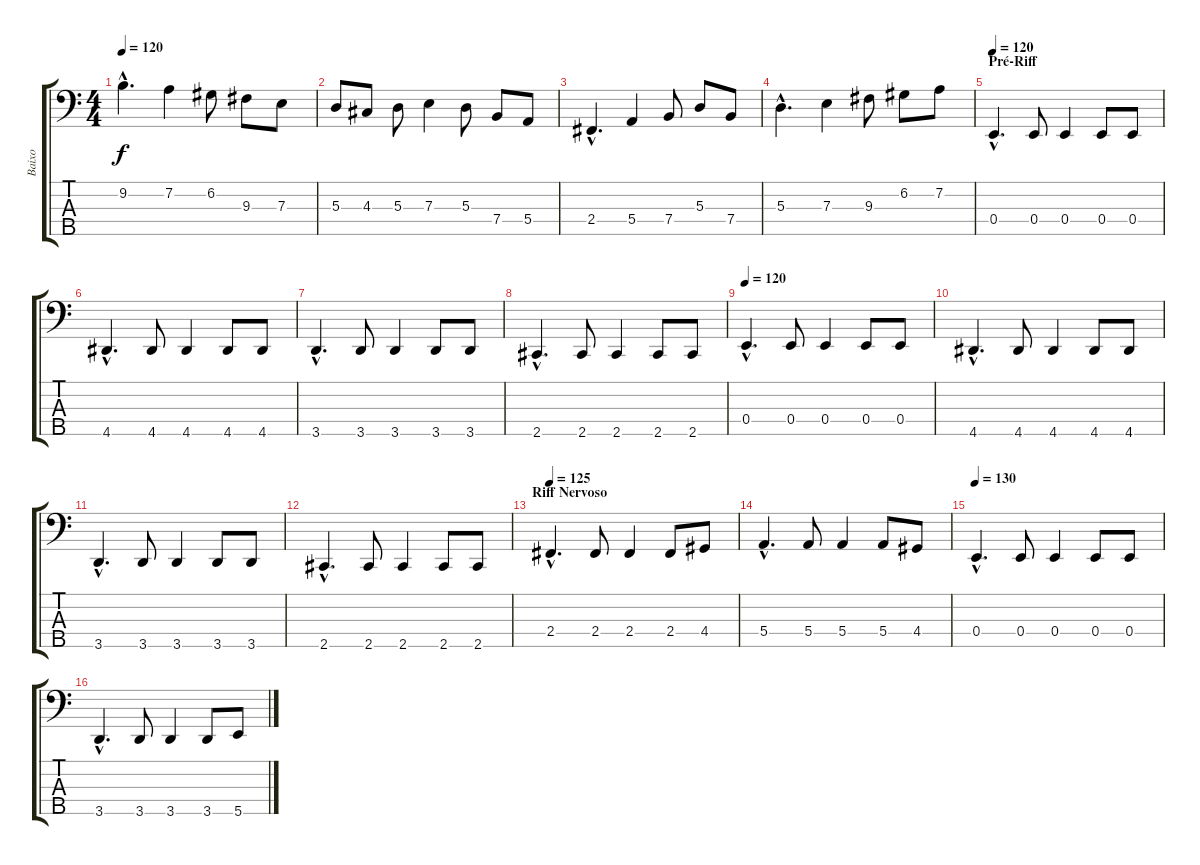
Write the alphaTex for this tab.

\track ("Baixo" "Baixo") {instrument electricbassfinger}
\staff {score tabs}
\tuning (G2 D2 A1 E1 B0) {hide}
\ts (4 4)
\tempo 120
\clef f4
\ks c
9.2{hac}.4{d dy f} 7.2.4 6.2.8 9.3.8 7.3.8 |
5.3.8 4.3.8 5.3.8 7.3.4 5.3.8 7.4.8 5.4.8 |
2.4{hac}.4{d} 5.4.4 7.4.8 5.3.8 7.4.8 |
5.3{hac}.4{d} 7.3.4 9.3.8 6.2.8 7.2.8 |
\section ("" "Pré-Riff")
\tempo 120
0.4{hac}.4{d} 0.4.8 0.4.4 0.4.8 0.4.8 |
4.5{hac}.4{d} 4.5.8 4.5.4 4.5.8 4.5.8 |
3.5{hac}.4{d} 3.5.8 3.5.4 3.5.8 3.5.8 |
2.5{hac}.4{d} 2.5.8 2.5.4 2.5.8 2.5.8 |
\tempo 120
0.4{hac}.4{d} 0.4.8 0.4.4 0.4.8 0.4.8 |
4.5{hac}.4{d} 4.5.8 4.5.4 4.5.8 4.5.8 |
3.5{hac}.4{d} 3.5.8 3.5.4 3.5.8 3.5.8 |
2.5{hac}.4{d} 2.5.8 2.5.4 2.5.8 2.5.8 |
\section ("" "Riff Nervoso")
\tempo 125
2.4{hac}.4{d} 2.4.8 2.4.4 2.4.8 4.4.8 |
5.4{hac}.4{d} 5.4.8 5.4.4 5.4.8 4.4.8 |
\tempo 130
0.4{hac}.4{d} 0.4.8 0.4.4 0.4.8 0.4.8 |
3.5{hac}.4{d} 3.5.8 3.5.4 3.5.8 5.5.8
